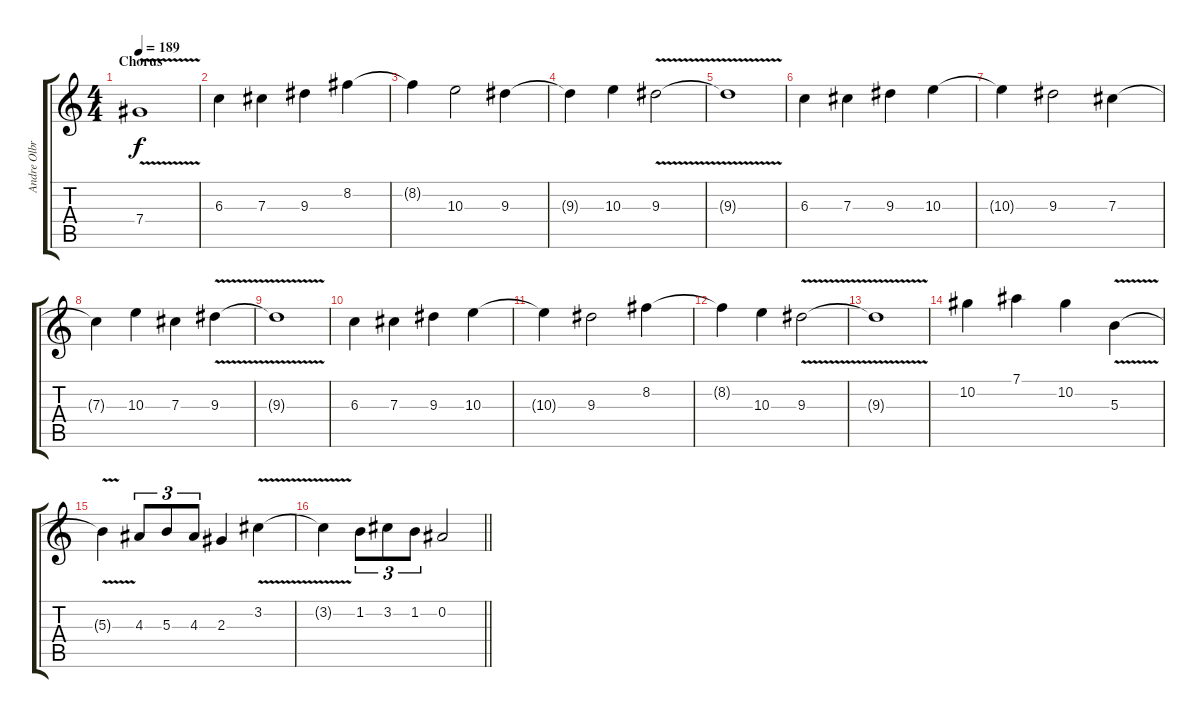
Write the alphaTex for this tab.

\track ("Andre Olbrich" "Andre Olbr") {instrument distortionguitar}
\staff {score tabs}
\tuning (Eb4 Bb3 Gb3 Db3 Ab2 Eb2) {hide}
\ts (4 4)
\section ("" "Chorus")
\tempo 189
\clef g2
\ks c
7.4{v}.1{dy f volume 13 instrument distortionguitar} |
6.3.4{balance 2} 7.3.4 9.3.4 8.2.4 |
8.2{t}.4 10.3.2 9.3.4 |
9.3{t}.4 10.3.4 9.3{v}.2 |
9.3{t}.1 |
6.3.4 7.3.4 9.3.4 10.3.4 |
10.3{t}.4 9.3.2 7.3.4 |
7.3{t}.4 10.3.4 7.3.4 9.3{v}.4 |
9.3{t}.1 |
6.3.4 7.3.4 9.3.4 10.3.4 |
10.3{t}.4 9.3.2 8.2.4 |
8.2{t}.4 10.3.4 9.3{v}.2 |
9.3{t}.1 |
10.2.4 7.1.4 10.2.4 5.3{v}.4 |
5.3{t}.4 4.3.8{tu (3 2)} 5.3.8{tu (3 2)} 4.3.8{tu (3 2)} 2.3.4 3.2{v}.4 |
\barLineRight lightlight
3.2{t}.4 1.2.8{tu (3 2)} 3.2.8{tu (3 2)} 1.2.8{tu (3 2)} 0.2.2
